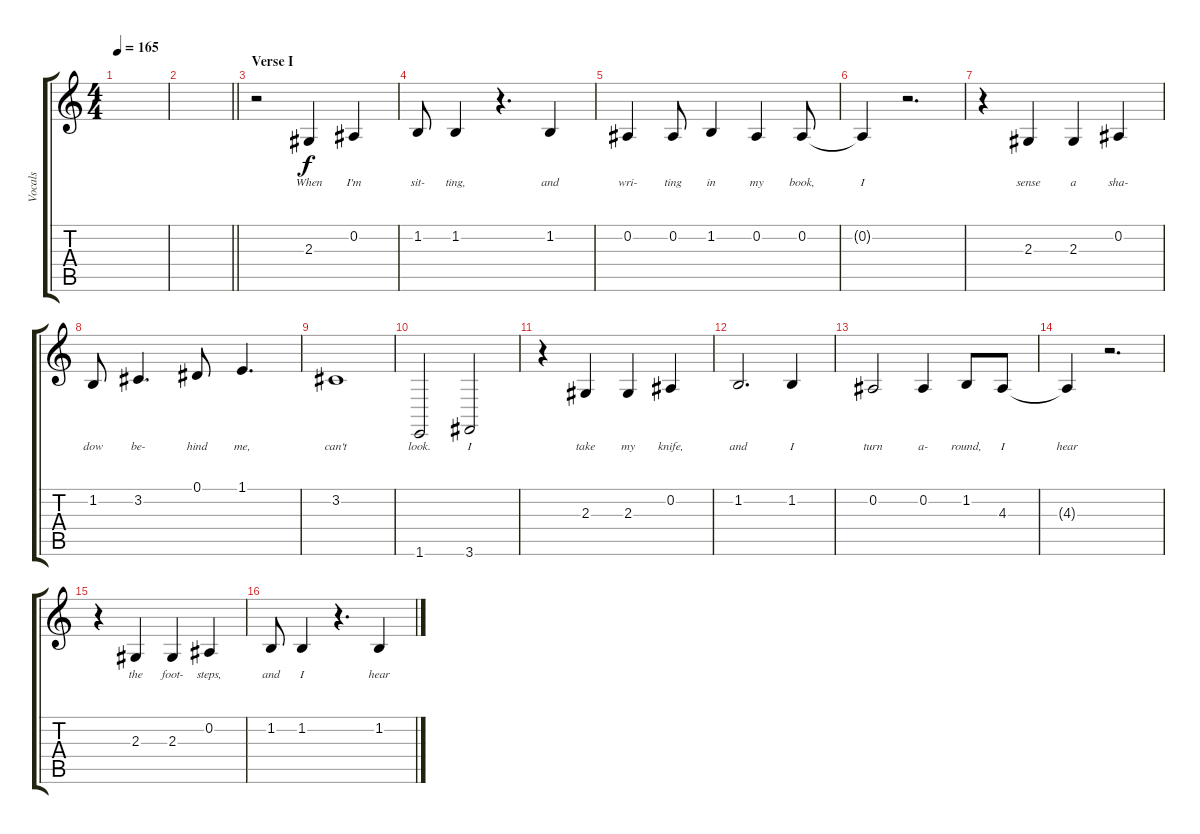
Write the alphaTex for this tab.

\track ("Vocals" "Vocals") {instrument lead6voice}
\staff {score tabs}
\tuning (Eb4 Bb3 Gb3 Db3 Ab2 Eb2) {hide}
\ts (4 4)
\tempo 165
\clef g2
\ks c
|
\barLineRight lightlight
|
\section ("" "Verse I")
r.2 2.3.4{lyrics (0 "When") lyrics (1 "") lyrics (2 "") lyrics (3 "") lyrics (4 "")} 0.2.4{lyrics (0 "I'm") lyrics (1 "") lyrics (2 "") lyrics (3 "") lyrics (4 "")} |
1.2.8{lyrics (0 "sit-") lyrics (1 "") lyrics (2 "") lyrics (3 "") lyrics (4 "")} 1.2.4{lyrics (0 "ting,") lyrics (1 "") lyrics (2 "") lyrics (3 "") lyrics (4 "")} r.4{d} 1.2.4{lyrics (0 "and") lyrics (1 "") lyrics (2 "") lyrics (3 "") lyrics (4 "")} |
0.2.4{lyrics (0 "wri-") lyrics (1 "") lyrics (2 "") lyrics (3 "") lyrics (4 "")} 0.2.8{lyrics (0 "ting") lyrics (1 "") lyrics (2 "") lyrics (3 "") lyrics (4 "")} 1.2.4{lyrics (0 "in") lyrics (1 "") lyrics (2 "") lyrics (3 "") lyrics (4 "")} 0.2.4{lyrics (0 "my") lyrics (1 "") lyrics (2 "") lyrics (3 "") lyrics (4 "")} 0.2.8{lyrics (0 "book,") lyrics (1 "") lyrics (2 "") lyrics (3 "") lyrics (4 "")} |
0.2{t}.4{lyrics (0 "I") lyrics (1 "") lyrics (2 "") lyrics (3 "") lyrics (4 "")} r.2{d} |
r.4 2.3.4{lyrics (0 "sense") lyrics (1 "") lyrics (2 "") lyrics (3 "") lyrics (4 "")} 2.3.4{lyrics (0 "a") lyrics (1 "") lyrics (2 "") lyrics (3 "") lyrics (4 "")} 0.2.4{lyrics (0 "sha-") lyrics (1 "") lyrics (2 "") lyrics (3 "") lyrics (4 "")} |
1.2.8{lyrics (0 "dow") lyrics (1 "") lyrics (2 "") lyrics (3 "") lyrics (4 "")} 3.2.4{d lyrics (0 "be-") lyrics (1 "") lyrics (2 "") lyrics (3 "") lyrics (4 "")} 0.1.8{lyrics (0 "hind") lyrics (1 "") lyrics (2 "") lyrics (3 "") lyrics (4 "")} 1.1.4{d lyrics (0 "me,") lyrics (1 "") lyrics (2 "") lyrics (3 "") lyrics (4 "")} |
3.2.1{lyrics (0 "can't") lyrics (1 "") lyrics (2 "") lyrics (3 "") lyrics (4 "")} |
1.6.2{lyrics (0 "look.") lyrics (1 "") lyrics (2 "") lyrics (3 "") lyrics (4 "")} 3.6.2{lyrics (0 "I") lyrics (1 "") lyrics (2 "") lyrics (3 "") lyrics (4 "")} |
r.4 2.3.4{lyrics (0 "take") lyrics (1 "") lyrics (2 "") lyrics (3 "") lyrics (4 "")} 2.3.4{lyrics (0 "my") lyrics (1 "") lyrics (2 "") lyrics (3 "") lyrics (4 "")} 0.2.4{lyrics (0 "knife,") lyrics (1 "") lyrics (2 "") lyrics (3 "") lyrics (4 "")} |
1.2.2{d lyrics (0 "and") lyrics (1 "") lyrics (2 "") lyrics (3 "") lyrics (4 "")} 1.2.4{lyrics (0 "I") lyrics (1 "") lyrics (2 "") lyrics (3 "") lyrics (4 "")} |
0.2.2{lyrics (0 "turn") lyrics (1 "") lyrics (2 "") lyrics (3 "") lyrics (4 "")} 0.2.4{lyrics (0 "a-") lyrics (1 "") lyrics (2 "") lyrics (3 "") lyrics (4 "")} 1.2.8{lyrics (0 "round,") lyrics (1 "") lyrics (2 "") lyrics (3 "") lyrics (4 "")} 4.3.8{lyrics (0 "I") lyrics (1 "") lyrics (2 "") lyrics (3 "") lyrics (4 "")} |
4.3{t}.4{lyrics (0 "hear") lyrics (1 "") lyrics (2 "") lyrics (3 "") lyrics (4 "")} r.2{d} |
r.4 2.3.4{lyrics (0 "the") lyrics (1 "") lyrics (2 "") lyrics (3 "") lyrics (4 "")} 2.3.4{lyrics (0 "foot-") lyrics (1 "") lyrics (2 "") lyrics (3 "") lyrics (4 "")} 0.2.4{lyrics (0 "steps,") lyrics (1 "") lyrics (2 "") lyrics (3 "") lyrics (4 "")} |
1.2.8{lyrics (0 "and") lyrics (1 "") lyrics (2 "") lyrics (3 "") lyrics (4 "")} 1.2.4{lyrics (0 "I") lyrics (1 "") lyrics (2 "") lyrics (3 "") lyrics (4 "")} r.4{d} 1.2.4{lyrics (0 "hear") lyrics (1 "") lyrics (2 "") lyrics (3 "") lyrics (4 "")}
